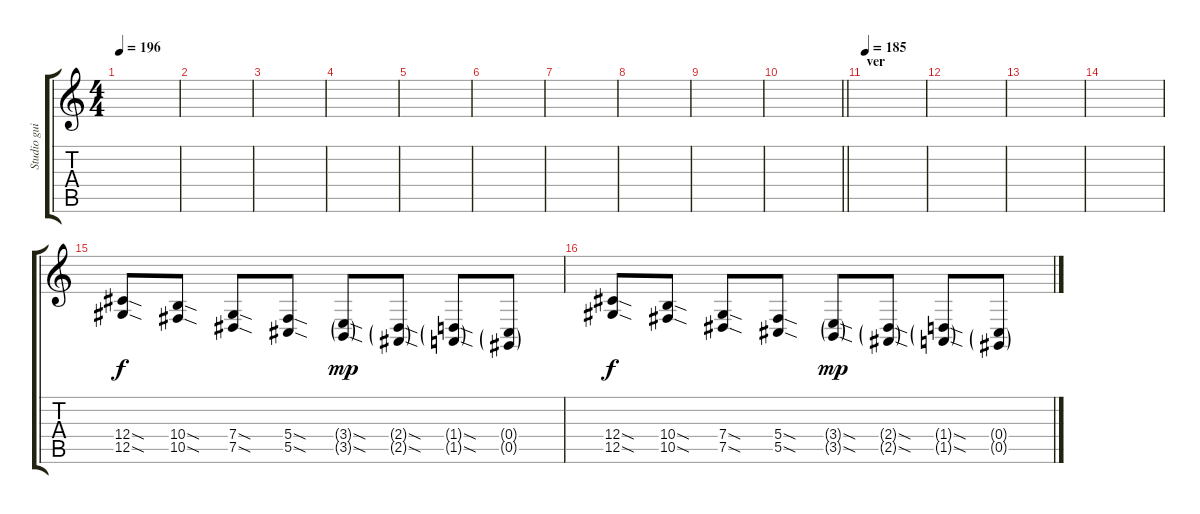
\track ("Studio guitar" "Studio gui") {instrument guitarfretnoise}
\staff {score tabs}
\tuning (Eb4 Bb3 Gb3 Db3 Ab2 Eb2) {hide}
\ts (4 4)
\tempo 196
\clef g2
\ks c
|
|
|
|
|
|
|
|
|
\barLineRight lightlight
|
\section ("" "ver")
\tempo 185
|
|
|
|
(12.4{sod} 12.5{sod}).8{dy f} (10.4{sod} 10.5{sod}).8 (7.4{sod} 7.5{sod}).8 (5.4{sod} 5.5{sod}).8 (3.4{sod g} 3.5{sod g}).8{dy mp} (2.4{sod g} 2.5{sod g}).8 (1.4{sod g} 1.5{sod g}).8 (0.4{g} 0.5{g}).8 |
(12.4{sod} 12.5{sod}).8{dy f} (10.4{sod} 10.5{sod}).8 (7.4{sod} 7.5{sod}).8 (5.4{sod} 5.5{sod}).8 (3.4{sod g} 3.5{sod g}).8{dy mp} (2.4{sod g} 2.5{sod g}).8 (1.4{sod g} 1.5{sod g}).8 (0.4{g} 0.5{g}).8
